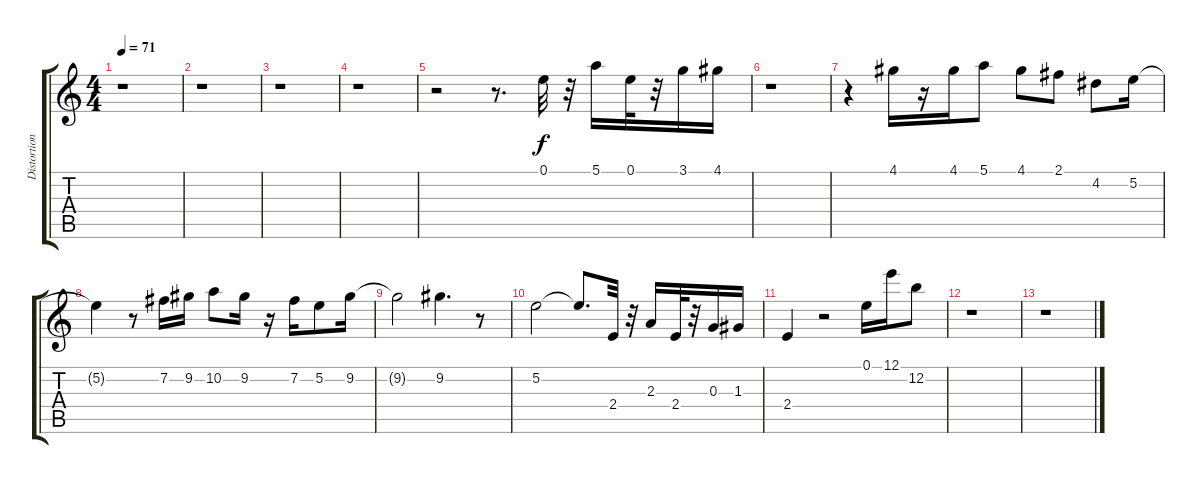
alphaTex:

\track ("Distortion" "Distortion") {instrument distortionguitar}
\staff {score tabs}
\tuning (E4 B3 G3 D3 A2 E2) {hide}
\ts (4 4)
\tempo 71
\clef g2
\ks c
r.1{dy f} |
r.1 |
r.1 |
r.1 |
r.2 r.8{d} 0.1.32 r.32 5.1.16 0.1.32 r.32 3.1.16 4.1.16 |
r.1 |
r.4 4.1.16 r.16 4.1.16 5.1.8 4.1.8 2.1.8 4.2.8 5.2.16 |
5.2{t}.4 r.8 7.2.16 9.2.16 10.2.8 9.2.16 r.16 7.2.16 5.2.8 9.2.16 |
9.2{t}.2 9.2.4{d} r.8 |
5.2.2 5.2{t}.8{d} 2.4.32 r.32 2.3.16 2.4.32 r.32 0.3.16 1.3.16 |
2.4.4 r.2 0.1.16{volume 6} 12.1.16 12.2.8 |
r.1 |
r.1
